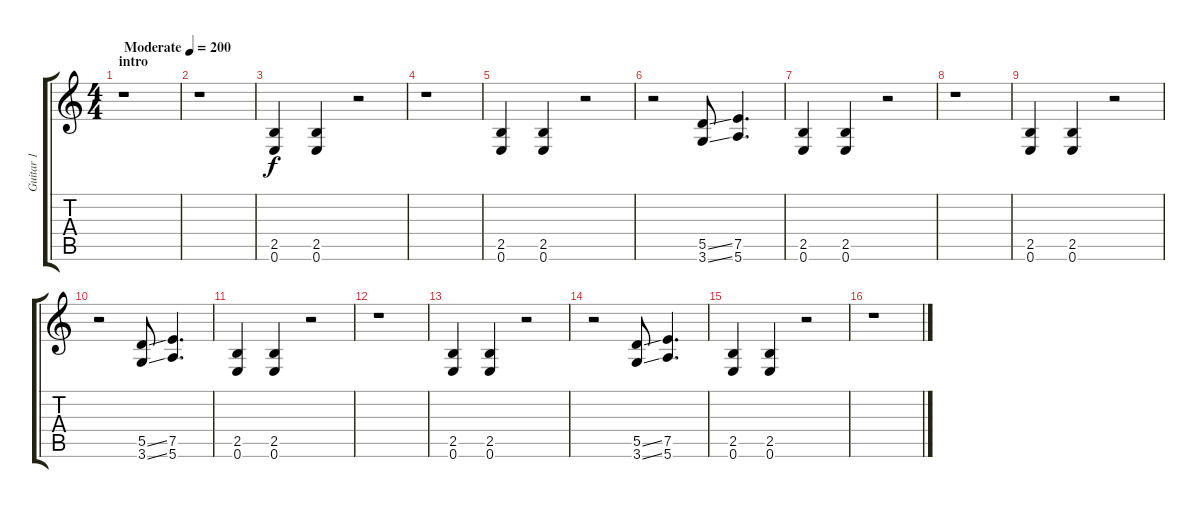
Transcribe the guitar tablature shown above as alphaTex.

\track ("Guitar 1" "Guitar 1") {instrument distortionguitar}
\staff {score tabs}
\tuning (E4 B3 G3 D3 A2 E2) {hide}
\ts (4 4)
\section ("" "intro")
\tempo (200 "Moderate")
\clef g2
\ks c
r.1{dy f instrument distortionguitar} |
r.1 |
(2.5 0.6).4 (2.5 0.6).4 r.2 |
r.1 |
(2.5 0.6).4 (2.5 0.6).4 r.2 |
r.2 (5.5{ss} 3.6{ss}).8 (7.5 5.6).4{d} |
(2.5 0.6).4 (2.5 0.6).4 r.2 |
r.1 |
(2.5 0.6).4 (2.5 0.6).4 r.2 |
r.2 (5.5{ss} 3.6{ss}).8 (7.5 5.6).4{d} |
(2.5 0.6).4 (2.5 0.6).4 r.2 |
r.1 |
(2.5 0.6).4 (2.5 0.6).4 r.2 |
r.2 (5.5{ss} 3.6{ss}).8 (7.5 5.6).4{d} |
(2.5 0.6).4 (2.5 0.6).4 r.2 |
r.1
